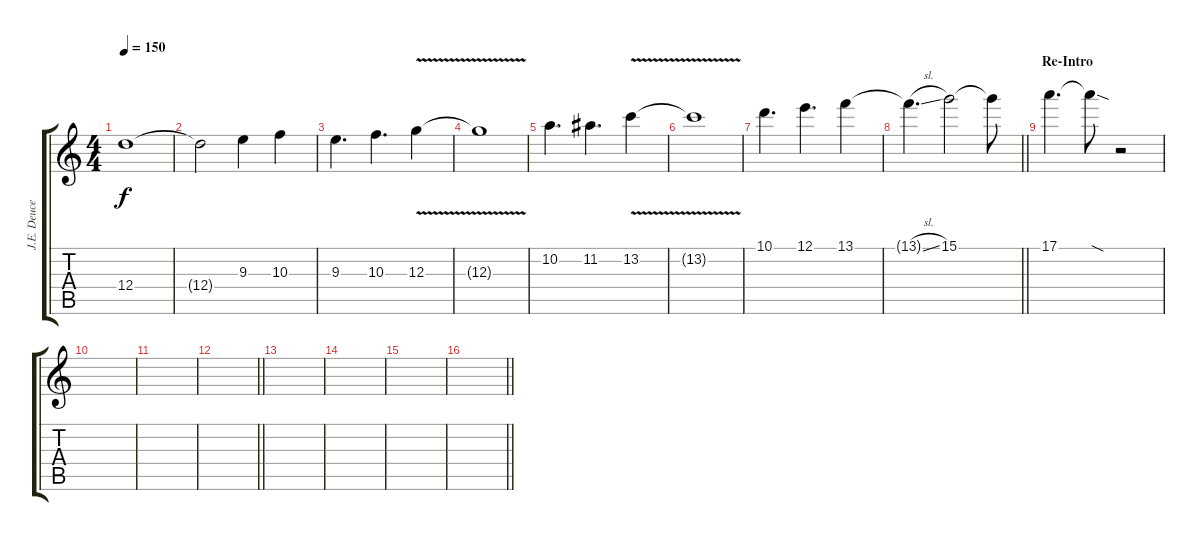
\track ("J.E. Deuce" "J.E. Deuce") {instrument overdrivenguitar}
\staff {score tabs}
\tuning (E4 B3 G3 D3 A2 D2) {hide}
\ts (4 4)
\tempo 150
\clef g2
\ks c
12.4{t}.1{dy f} |
12.4{t}.2 9.3.4 10.3.4 |
9.3.4{d} 10.3.4{d} 12.3{v}.4 |
12.3{t}.1 |
10.2.4{d} 11.2.4{d} 13.2{v}.4 |
13.2{t}.1 |
10.1.4{d} 12.1.4{d} 13.1.4 |
\barLineRight lightlight
13.1{sl t}.4{d} 15.1.2 15.1{t}.8 |
\section ("" "Re-Intro")
17.1.4{d} 17.1{sod t}.8 r.2 |
|
|
\barLineRight lightlight
|
|
|
|
\barLineRight lightlight
